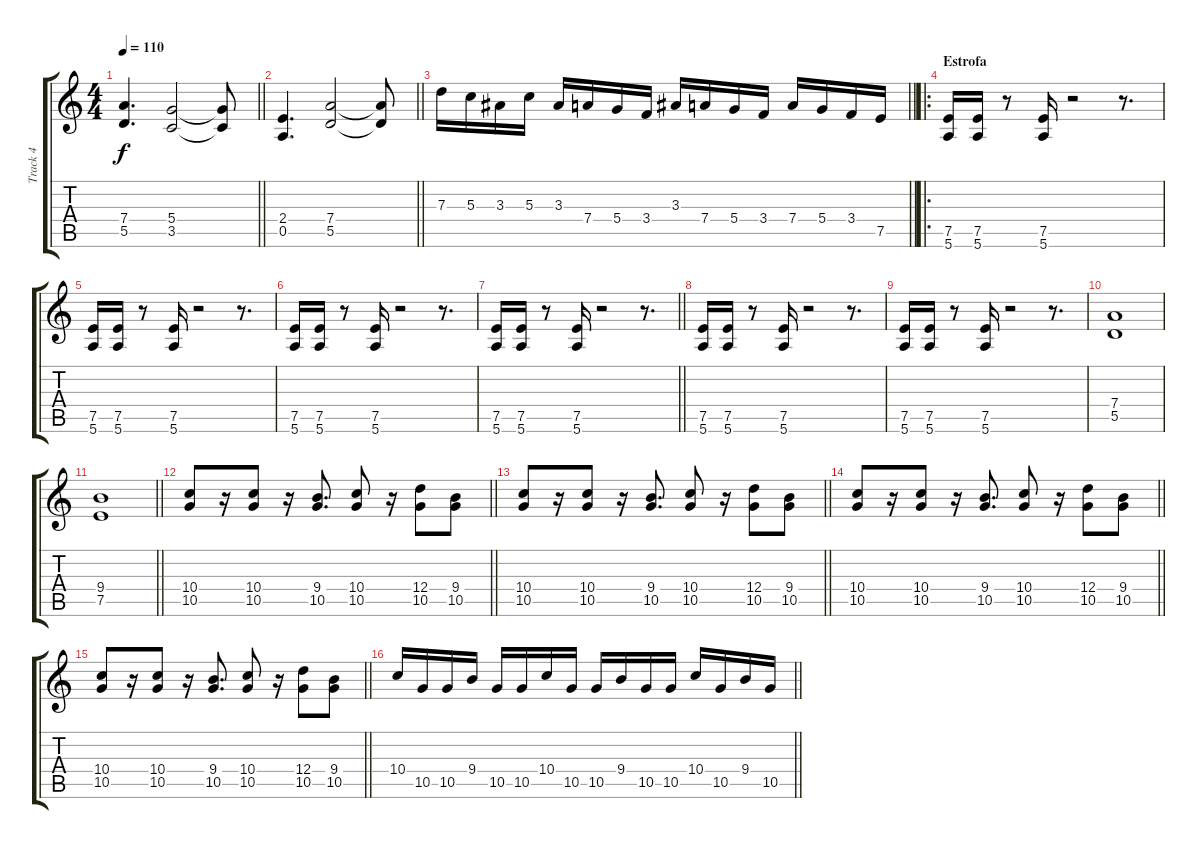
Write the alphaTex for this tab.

\track ("Track 4" "Track 4") {instrument distortionguitar}
\staff {score tabs}
\tuning (E4 B3 G3 D3 A2 E2) {hide}
\ts (4 4)
\tempo 110
\clef g2
\barLineRight lightlight
\ks c
(7.4 5.5).4{d dy f} (5.4 3.5).2 (5.4{t} 3.5{t}).8 |
\barLineRight lightlight
(2.4 0.5).4{d} (7.4 5.5).2 (7.4{t} 5.5{t}).8 |
\barLineRight lightlight
7.3.16 5.3.16 3.3.16 5.3.16 3.3.16 7.4.16 5.4.16 3.4.16 3.3.16 7.4.16 5.4.16 3.4.16 7.4.16 5.4.16 3.4.16 7.5.16 |
\ro
\section ("" "Estrofa")
(7.5 5.6).16 (7.5 5.6).16 r.8 (7.5 5.6).16 r.2 r.8{d} |
(7.5 5.6).16 (7.5 5.6).16 r.8 (7.5 5.6).16 r.2 r.8{d} |
(7.5 5.6).16 (7.5 5.6).16 r.8 (7.5 5.6).16 r.2 r.8{d} |
\barLineRight lightlight
(7.5 5.6).16 (7.5 5.6).16 r.8 (7.5 5.6).16 r.2 r.8{d} |
\section ("" "")
(7.5 5.6).16 (7.5 5.6).16 r.8 (7.5 5.6).16 r.2 r.8{d} |
(7.5 5.6).16 (7.5 5.6).16 r.8 (7.5 5.6).16 r.2 r.8{d} |
(7.4 5.5).1 |
\barLineRight lightlight
(9.4 7.5).1 |
\section ("" "")
\barLineRight lightlight
(10.4 10.5).8 r.16 (10.4 10.5).8 r.16 (9.4 10.5).8{d} (10.4 10.5).8 r.16 (12.4 10.5).8 (9.4 10.5).8 |
\barLineRight lightlight
(10.4 10.5).8 r.16 (10.4 10.5).8 r.16 (9.4 10.5).8{d} (10.4 10.5).8 r.16 (12.4 10.5).8 (9.4 10.5).8 |
\barLineRight lightlight
(10.4 10.5).8 r.16 (10.4 10.5).8 r.16 (9.4 10.5).8{d} (10.4 10.5).8 r.16 (12.4 10.5).8 (9.4 10.5).8 |
\barLineRight lightlight
(10.4 10.5).8 r.16 (10.4 10.5).8 r.16 (9.4 10.5).8{d} (10.4 10.5).8 r.16 (12.4 10.5).8 (9.4 10.5).8 |
\barLineRight lightlight
10.4.16 10.5.16 10.5.16 9.4.16 10.5.16 10.5.16 10.4.16 10.5.16 10.5.16 9.4.16 10.5.16 10.5.16 10.4.16 10.5.16 9.4.16 10.5.16
